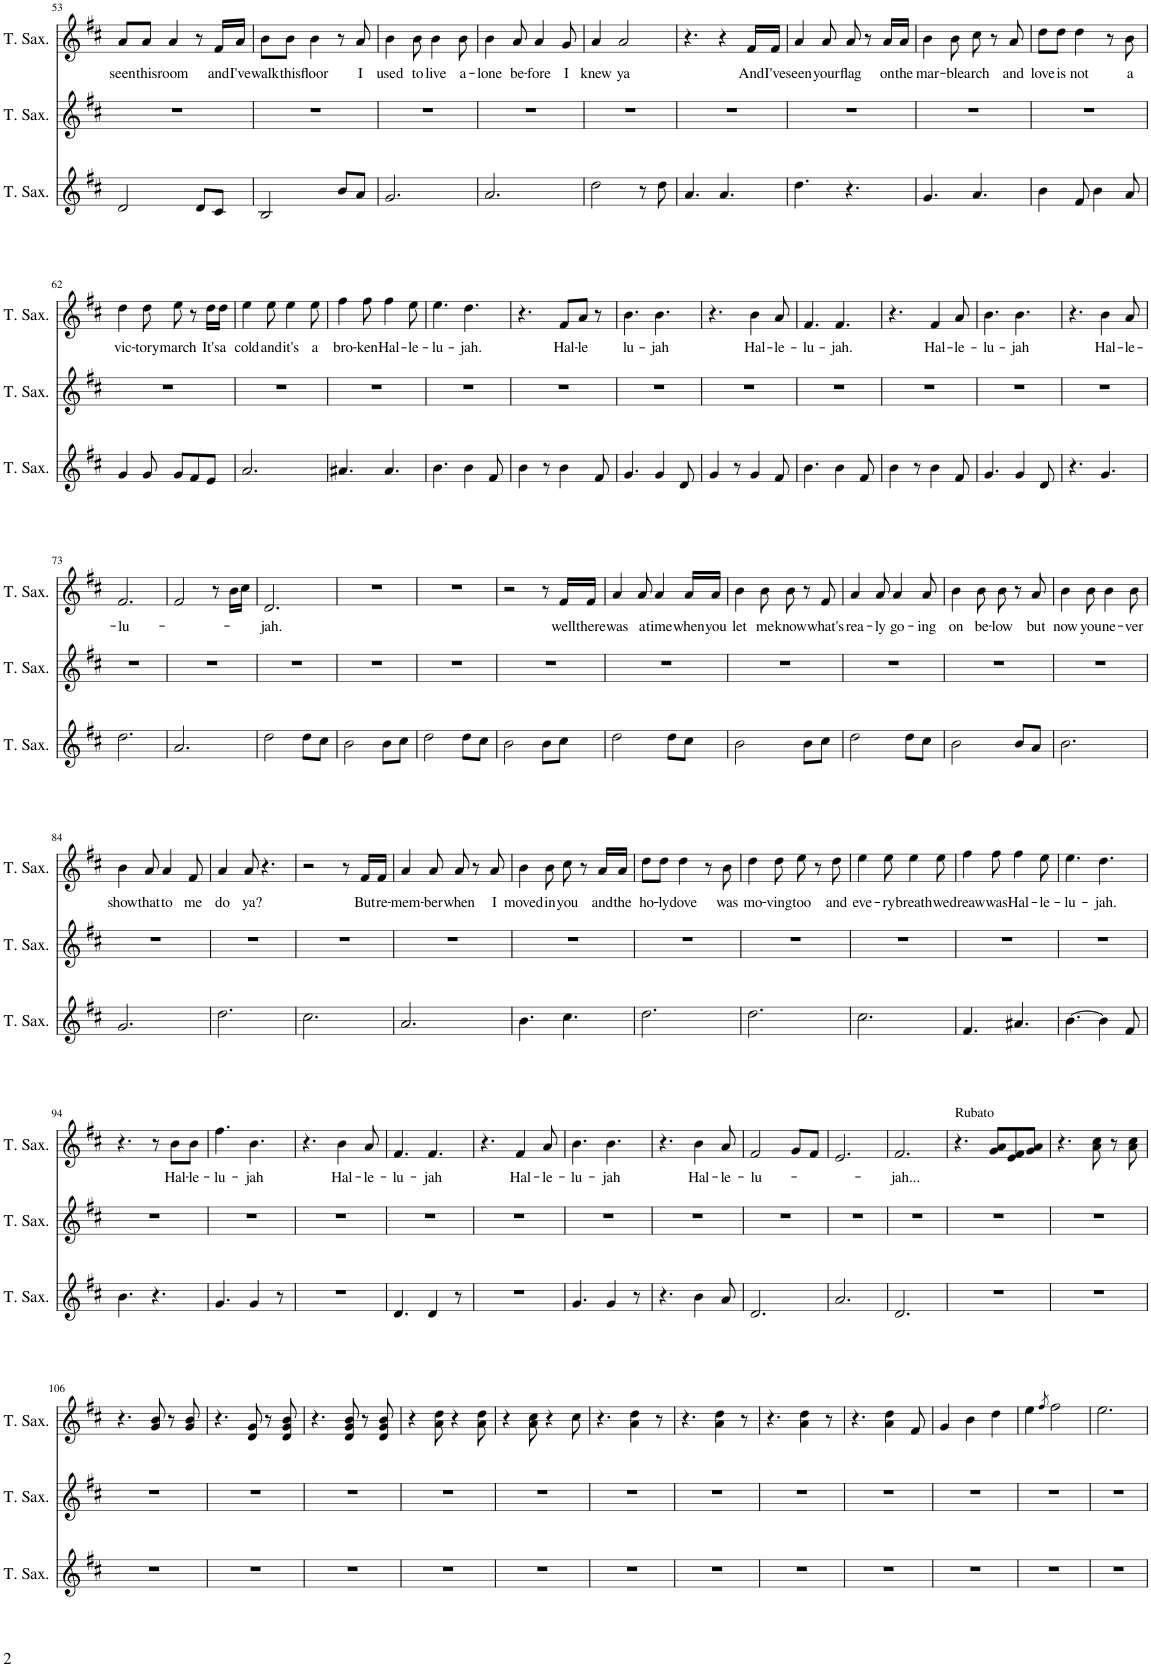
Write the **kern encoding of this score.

**kern	**kern	**kern	**text
*part3	*part2	*part1	*part1
*staff3	*staff2	*staff1	*staff1
*I"Tenor Saxophone	*I"Tenor Saxophone	*I"Tenor Saxophone	*
*I'T. Sax.	*I'T. Sax.	*I'T. Sax.	*
!!LO:PB:g=z
*clefG2	*clefG2	*clefG2	*
*Trd8c14	*Trd8c14	*Trd8c14	*
*k[f#c#]	*k[f#c#]	*k[f#c#]	*
*M6/8	*M6/8	*M6/8	*
=53	=53	=53	=53
!	!	!	!LO:LY:b
2d/	2.r	8a/L	seen
!	!	!	!LO:LY:b
.	.	8a/J	this
!	!	!	!LO:LY:b
.	.	4a/	room
8d/L	.	8r	.
!	!	!	!LO:LY:b
8c#/J	.	16f#/LL	and
!	!	!	!LO:LY:b
.	.	16a/JJ	I've
=54	=54	=54	=54
!	!	!	!LO:LY:b
2B/	2.r	8b\L	walk
!	!	!	!LO:LY:b
.	.	8b\J	this
!	!	!	!LO:LY:b
.	.	4b\	floor
8b/L	.	8r	.
!	!	!	!LO:LY:b
8a/J	.	8a/	I
=55	=55	=55	=55
!	!	!	!LO:LY:b
2.g/	2.r	4b\	used
!	!	!	!LO:LY:b
.	.	8b\	to
!	!	!	!LO:LY:b
.	.	4b\	live
!	!	!	!LO:LY:b
.	.	8b\	a-
=56	=56	=56	=56
!	!	!	!LO:LY:b
2.a/	2.r	4b\	-lone
!	!	!	!LO:LY:b
.	.	8a/	be-
!	!	!	!LO:LY:b
.	.	4a/	-fore
!	!	!	!LO:LY:b
.	.	8g/	I
=57	=57	=57	=57
!	!	!	!LO:LY:b
2dd\	2.r	4a/	knew
!	!	!	!LO:LY:b
.	.	2a/	ya
8r	.	.	.
8dd\	.	.	.
=58	=58	=58	=58
4.a/	2.r	4.r	.
4.a/	.	4r	.
!	!	!	!LO:LY:b
.	.	16f#/LL	And
!	!	!	!LO:LY:b
.	.	16f#/JJ	I've
=59	=59	=59	=59
!	!	!	!LO:LY:b
4.dd\	2.r	4a/	seen
!	!	!	!LO:LY:b
.	.	8a/	your
!	!	!	!LO:LY:b
4.r	.	8a/	flag
.	.	8r	.
!	!	!	!LO:LY:b
.	.	16a/LL	on
!	!	!	!LO:LY:b
.	.	16a/JJ	the
=60	=60	=60	=60
!	!	!	!LO:LY:b
4.g/	2.r	4b\	mar-
!	!	!	!LO:LY:b
.	.	8b\	-ble
!	!	!	!LO:LY:b
4.a/	.	8cc#\	arch
.	.	8r	.
!	!	!	!LO:LY:b
.	.	8a/	and
=61	=61	=61	=61
!	!	!	!LO:LY:b
4b\	2.r	8dd\L	love
!	!	!	!LO:LY:b
.	.	8dd\J	is
!	!	!	!LO:LY:b
8f#/	.	4dd\	not
4b\	.	.	.
.	.	8r	.
!	!	!	!LO:LY:b
8a/	.	8b\	a
!!LO:LB:g=z
=62	=62	=62	=62
!	!	!	!LO:LY:b
4g/	2.r	4dd\	vic-
!	!	!	!LO:LY:b
8g/	.	8dd\	-tory
!	!	!	!LO:LY:b
8g/L	.	8ee\	march
8f#/	.	8r	.
!	!	!	!LO:LY:b
8e/J	.	16dd\LL	It's
!	!	!	!LO:LY:b
.	.	16dd\JJ	a
=63	=63	=63	=63
!	!	!	!LO:LY:b
2.a/	2.r	4ee\	cold
!	!	!	!LO:LY:b
.	.	8ee\	and
!	!	!	!LO:LY:b
.	.	4ee\	it's
!	!	!	!LO:LY:b
.	.	8ee\	a
=64	=64	=64	=64
!	!	!	!LO:LY:b
4.a#X/	2.r	4ff#\	bro-
!	!	!	!LO:LY:b
.	.	8ff#\	-ken
!	!	!	!LO:LY:b
4.a#/	.	4ff#\	Hal-
!	!	!	!LO:LY:b
.	.	8ee\	-le-
=65	=65	=65	=65
!	!	!	!LO:LY:b
4.b\	2.r	4.ee\	lu-
!	!	!	!LO:LY:b
4b\	.	4.dd\	-jah.
8f#/	.	.	.
=66	=66	=66	=66
4b\	2.r	4.r	.
8r	.	.	.
!	!	!	!LO:LY:b
4b\	.	8f#/L	Hal-
!	!	!	!LO:LY:b
.	.	8a/J	-le
8f#/	.	8r	.
=67	=67	=67	=67
!	!	!	!LO:LY:b
4.g/	2.r	4.b\	lu-
!	!	!	!LO:LY:b
4g/	.	4.b\	-jah
8d/	.	.	.
=68	=68	=68	=68
4g/	2.r	4.r	.
8r	.	.	.
!	!	!	!LO:LY:b
4g/	.	4b\	Hal-
!	!	!	!LO:LY:b
8f#/	.	8a/	-le-
=69	=69	=69	=69
!	!	!	!LO:LY:b
4.b\	2.r	4.f#/	-lu-
!	!	!	!LO:LY:b
4b\	.	4.f#/	-jah.
8f#/	.	.	.
=70	=70	=70	=70
4b\	2.r	4.r	.
8r	.	.	.
!	!	!	!LO:LY:b
4b\	.	4f#/	Hal-
!	!	!	!LO:LY:b
8f#/	.	8a/	-le-
=71	=71	=71	=71
!	!	!	!LO:LY:b
4.g/	2.r	4.b\	-lu-
!	!	!	!LO:LY:b
4g/	.	4.b\	-jah
8d/	.	.	.
=72	=72	=72	=72
4.r	2.r	4.r	.
!	!	!	!LO:LY:b
4.g/	.	4b\	Hal-
!	!	!	!LO:LY:b
.	.	8a/	-le-
!!LO:LB:g=z
=73	=73	=73	=73
!	!	!	!LO:LY:b
2.dd\	2.r	2.f#/	-lu-
=74	=74	=74	=74
2.a/	2.r	2f#/	.
.	.	8r	.
.	.	16b\LL	.
.	.	16cc#\JJ	.
=75	=75	=75	=75
!	!	!	!LO:LY:b
2dd\	2.r	2.d/	-jah.
8dd\L	.	.	.
8cc#\J	.	.	.
=76	=76	=76	=76
2b\	2.r	2.r	.
8b\L	.	.	.
8cc#\J	.	.	.
=77	=77	=77	=77
2dd\	2.r	2.r	.
8dd\L	.	.	.
8cc#\J	.	.	.
=78	=78	=78	=78
2b\	2.r	2r	.
8b\L	.	8r	.
!	!	!	!LO:LY:b
8cc#\J	.	16f#/LL	well
!	!	!	!LO:LY:b
.	.	16f#/JJ	there
=79	=79	=79	=79
!	!	!	!LO:LY:b
2dd\	2.r	4a/	was
!	!	!	!LO:LY:b
.	.	8a/	a
!	!	!	!LO:LY:b
.	.	4a/	time
8dd\L	.	.	.
!	!	!	!LO:LY:b
8cc#\J	.	16a/LL	when
!	!	!	!LO:LY:b
.	.	16a/JJ	you
=80	=80	=80	=80
!	!	!	!LO:LY:b
2b\	2.r	4b\	let
!	!	!	!LO:LY:b
.	.	8b\	me
!	!	!	!LO:LY:b
.	.	8b\	know
8b\L	.	8r	.
!	!	!	!LO:LY:b
8cc#\J	.	8f#/	what's
=81	=81	=81	=81
!	!	!	!LO:LY:b
2dd\	2.r	4a/	rea-
!	!	!	!LO:LY:b
.	.	8a/	-ly
!	!	!	!LO:LY:b
.	.	4a/	go-
8dd\L	.	.	.
!	!	!	!LO:LY:b
8cc#\J	.	8a/	-ing
=82	=82	=82	=82
!	!	!	!LO:LY:b
2b\	2.r	4b\	on
!	!	!	!LO:LY:b
.	.	8b\	be-
!	!	!	!LO:LY:b
.	.	8b\	-low
8b/L	.	8r	.
!	!	!	!LO:LY:b
8a/J	.	8a/	but
=83	=83	=83	=83
!	!	!	!LO:LY:b
2.b\	2.r	4b\	now
!	!	!	!LO:LY:b
.	.	8b\	you
!	!	!	!LO:LY:b
.	.	4b\	ne-
!	!	!	!LO:LY:b
.	.	8b\	-ver
!!LO:LB:g=z
=84	=84	=84	=84
!	!	!	!LO:LY:b
2.g/	2.r	4b\	show
!	!	!	!LO:LY:b
.	.	8a/	that
!	!	!	!LO:LY:b
.	.	4a/	to
!	!	!	!LO:LY:b
.	.	8f#/	me
=85	=85	=85	=85
!	!	!	!LO:LY:b
2.dd\	2.r	4a/	do
!	!	!	!LO:LY:b
.	.	8a/	ya?
.	.	4.r	.
=86	=86	=86	=86
2.cc#\	2.r	2r	.
.	.	8r	.
!	!	!	!LO:LY:b
.	.	16f#/LL	But
!	!	!	!LO:LY:b
.	.	16f#/JJ	re-
=87	=87	=87	=87
!	!	!	!LO:LY:b
2.a/	2.r	4a/	-mem-
!	!	!	!LO:LY:b
.	.	8a/	-ber
!	!	!	!LO:LY:b
.	.	8a/	when
.	.	8r	.
!	!	!	!LO:LY:b
.	.	8a/	I
=88	=88	=88	=88
!	!	!	!LO:LY:b
4.b\	2.r	4b\	moved
!	!	!	!LO:LY:b
.	.	8b\	in
!	!	!	!LO:LY:b
4.cc#\	.	8cc#\	you
.	.	8r	.
!	!	!	!LO:LY:b
.	.	16a/LL	and
!	!	!	!LO:LY:b
.	.	16a/JJ	the
=89	=89	=89	=89
!	!	!	!LO:LY:b
2.dd\	2.r	8dd\L	ho-
!	!	!	!LO:LY:b
.	.	8dd\J	-ly
!	!	!	!LO:LY:b
.	.	4dd\	dove
.	.	8r	.
!	!	!	!LO:LY:b
.	.	8b\	was
=90	=90	=90	=90
!	!	!	!LO:LY:b
2.dd\	2.r	4dd\	mo-
!	!	!	!LO:LY:b
.	.	8dd\	-ving
!	!	!	!LO:LY:b
.	.	8ee\	too
.	.	8r	.
!	!	!	!LO:LY:b
.	.	8dd\	and
=91	=91	=91	=91
!	!	!	!LO:LY:b
2.cc#\	2.r	4ee\	eve-
!	!	!	!LO:LY:b
.	.	8ee\	-ry
!	!	!	!LO:LY:b
.	.	4ee\	breath
!	!	!	!LO:LY:b
.	.	8ee\	we
=92	=92	=92	=92
!	!	!	!LO:LY:b
4.f#/	2.r	4ff#\	dreaw
!	!	!	!LO:LY:b
.	.	8ff#\	was
!	!	!	!LO:LY:b
4.a#X/	.	4ff#\	Hal-
!	!	!	!LO:LY:b
.	.	8ee\	-le-
=93	=93	=93	=93
!	!	!	!LO:LY:b
[4.b\	2.r	4.ee\	-lu-
!	!	!	!LO:LY:b
4b\]	.	4.dd\	-jah.
8f#/	.	.	.
!!LO:LB:g=z
=94	=94	=94	=94
4.b\	2.r	4.r	.
4.r	.	8r	.
!	!	!	!LO:LY:b
.	.	8b\L	Hal-
!	!	!	!LO:LY:b
.	.	8b\J	-le-
=95	=95	=95	=95
!	!	!	!LO:LY:b
4.g/	2.r	4.ff#\	-lu-
!	!	!	!LO:LY:b
4g/	.	4.b\	-jah
8r	.	.	.
=96	=96	=96	=96
2.r	2.r	4.r	.
!	!	!	!LO:LY:b
.	.	4b\	Hal-
!	!	!	!LO:LY:b
.	.	8a/	-le-
=97	=97	=97	=97
!	!	!	!LO:LY:b
4.d/	2.r	4.f#/	-lu-
!	!	!	!LO:LY:b
4d/	.	4.f#/	-jah
8r	.	.	.
=98	=98	=98	=98
2.r	2.r	4.r	.
!	!	!	!LO:LY:b
.	.	4f#/	Hal-
!	!	!	!LO:LY:b
.	.	8a/	-le-
=99	=99	=99	=99
!	!	!	!LO:LY:b
4.g/	2.r	4.b\	-lu-
!	!	!	!LO:LY:b
4g/	.	4.b\	-jah
8r	.	.	.
=100	=100	=100	=100
4.r	2.r	4.r	.
!	!	!	!LO:LY:b
4b\	.	4b\	Hal-
!	!	!	!LO:LY:b
8a/	.	8a/	-le-
=101	=101	=101	=101
!	!	!	!LO:LY:b
2.d/	2.r	2f#/	-lu-
.	.	8g/L	.
.	.	8f#/J	.
=102	=102	=102	=102
2.a/	2.r	2.e/	.
=103	=103	=103	=103
!	!	!	!LO:LY:b
2.d/	2.r	2.f#/	-jah...
=104	=104	=104	=104
!	!	!LO:TX:a:t=Rubato	!
2.r	2.r	4.r	.
.	.	8g/ 8a/L	.
.	.	8e/ 8f#/	.
.	.	8g/ 8a/J	.
=105	=105	=105	=105
2.r	2.r	4.r	.
.	.	8a\ 8cc#\	.
.	.	8r	.
.	.	8a\ 8cc#\	.
!!LO:LB:g=z
=106	=106	=106	=106
2.r	2.r	4.r	.
.	.	8g/ 8b/	.
.	.	8r	.
.	.	8g/ 8b/	.
=107	=107	=107	=107
2.r	2.r	4.r	.
.	.	8d/ 8g/	.
.	.	8r	.
.	.	8d/ 8g/ 8b/	.
=108	=108	=108	=108
2.r	2.r	4.r	.
.	.	8d/ 8g/ 8b/	.
.	.	8r	.
.	.	8d/ 8g/ 8b/	.
=109	=109	=109	=109
2.r	2.r	4r	.
.	.	8a\ 8dd\	.
.	.	4r	.
.	.	8a\ 8dd\	.
=110	=110	=110	=110
2.r	2.r	4r	.
.	.	8a\ 8cc#\	.
.	.	4r	.
.	.	8cc#\	.
=111	=111	=111	=111
2.r	2.r	4.r	.
.	.	4a\ 4dd\	.
.	.	8r	.
=112	=112	=112	=112
2.r	2.r	4.r	.
.	.	4a\ 4dd\	.
.	.	8r	.
=113	=113	=113	=113
2.r	2.r	4.r	.
.	.	4a\ 4dd\	.
.	.	8r	.
=114	=114	=114	=114
2.r	2.r	4.r	.
.	.	4a\ 4dd\	.
.	.	8f#/	.
=115	=115	=115	=115
2.r	2.r	4g/	.
.	.	4b\	.
.	.	4dd\	.
=116	=116	=116	=116
2.r	2.r	4ee\	.
.	.	8qff#/	.
.	.	2ff#\	.
=117	=117	=117	=117
2.r	2.r	2.ee\	.
=	=	=	=
*-	*-	*-	*-
